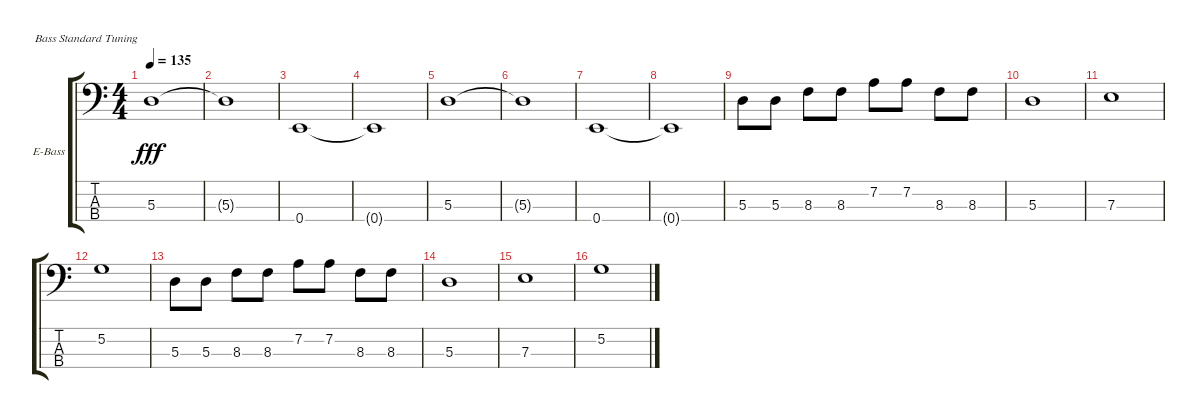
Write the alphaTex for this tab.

\defaultSystemsLayout 4
\bracketExtendMode groupsimilarinstruments
\firstSystemTrackNameOrientation horizontal
\otherSystemsTrackNameOrientation horizontal
\track ("O`Malley" "E-Bass") {instrument electricbassfinger}
\staff {score tabs}
\tuning (G2 D2 A1 E1)
\ts (4 4)
\tempo 135
\clef f4
\ks c
5.3.1{dy fff} |
5.3{t}.1 |
0.4.1 |
0.4{t}.1 |
5.3.1 |
5.3{t}.1 |
0.4.1 |
0.4{t}.1 |
5.3.8 5.3.8 8.3.8 8.3.8 7.2.8 7.2.8 8.3.8 8.3.8 |
5.3.1 |
7.3.1 |
5.2.1 |
5.3.8 5.3.8 8.3.8 8.3.8 7.2.8 7.2.8 8.3.8 8.3.8 |
5.3.1 |
7.3.1 |
5.2.1
